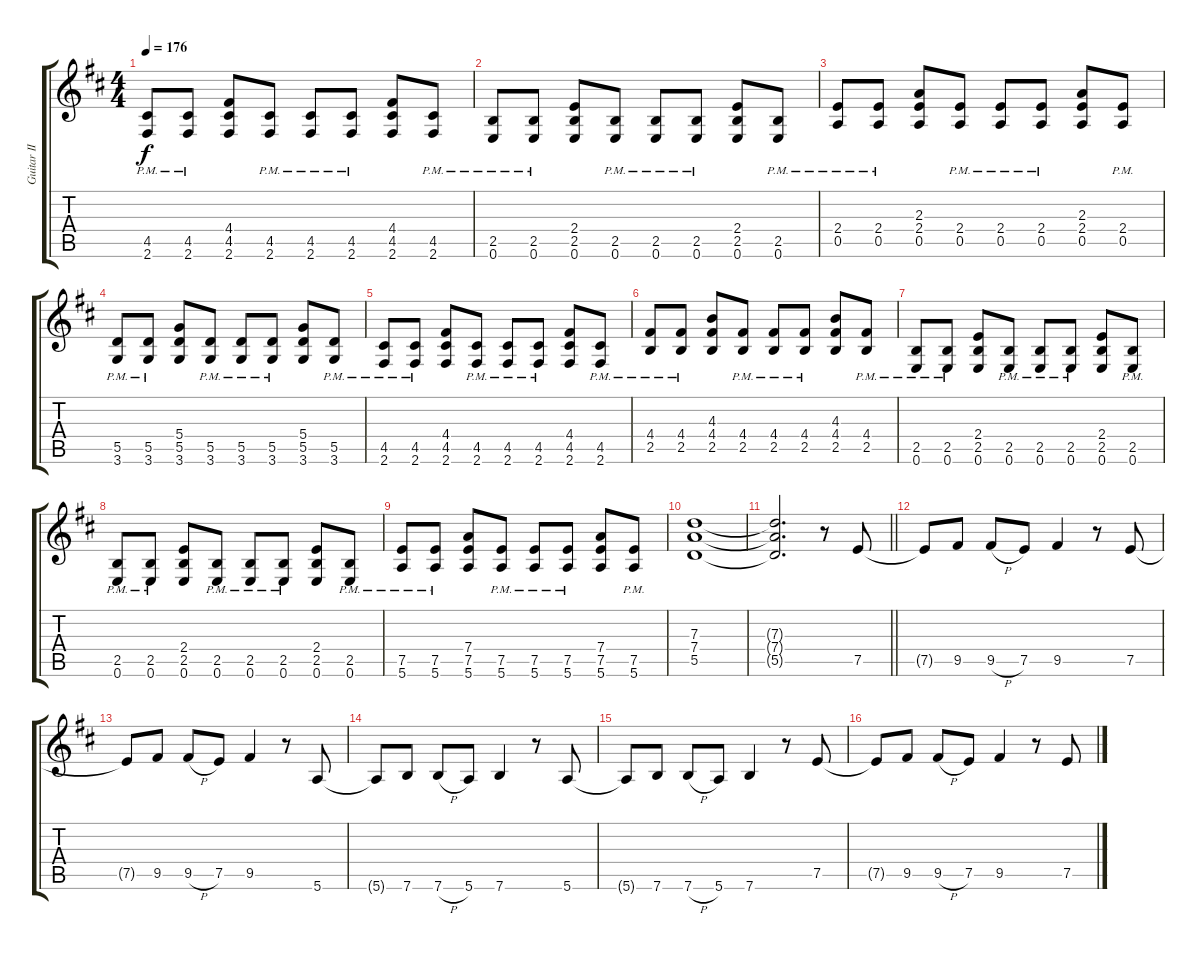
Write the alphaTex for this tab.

\track ("Guitar II" "Guitar II") {instrument distortionguitar}
\staff {score tabs}
\tuning (E4 B3 G3 D3 A2 E2) {hide}
\ts (4 4)
\tempo 176
\clef g2
\ks d
(4.5{pm} 2.6{pm}).8{dy f} (4.5{pm} 2.6{pm}).8 (4.4 4.5 2.6).8 (4.5{pm} 2.6{pm}).8 (4.5{pm} 2.6{pm}).8 (4.5{pm} 2.6{pm}).8 (4.4 4.5 2.6).8 (4.5{pm} 2.6{pm}).8 |
(2.5{pm} 0.6{pm}).8 (2.5{pm} 0.6{pm}).8 (2.4 2.5 0.6).8 (2.5{pm} 0.6{pm}).8 (2.5{pm} 0.6{pm}).8 (2.5{pm} 0.6{pm}).8 (2.4 2.5 0.6).8 (2.5{pm} 0.6).8 |
(2.4{pm} 0.5{pm}).8 (2.4{pm} 0.5{pm}).8 (2.3 2.4 0.5).8 (2.4{pm} 0.5{pm}).8 (2.4{pm} 0.5{pm}).8 (2.4{pm} 0.5{pm}).8 (2.3 2.4 0.5).8 (2.4{pm} 0.5{pm}).8 |
(5.5{pm} 3.6{pm}).8 (5.5{pm} 3.6{pm}).8 (5.4 5.5 3.6).8 (5.5{pm} 3.6{pm}).8 (5.5{pm} 3.6{pm}).8 (5.5{pm} 3.6{pm}).8 (5.4 5.5 3.6).8 (5.5{pm} 3.6{pm}).8 |
(4.5{pm} 2.6{pm}).8 (4.5{pm} 2.6{pm}).8 (4.4 4.5 2.6).8 (4.5{pm} 2.6{pm}).8 (4.5{pm} 2.6{pm}).8 (4.5{pm} 2.6{pm}).8 (4.4 4.5 2.6).8 (4.5{pm} 2.6{pm}).8 |
(4.4{pm} 2.5{pm}).8 (4.4{pm} 2.5{pm}).8 (4.3 4.4 2.5).8 (4.4{pm} 2.5{pm}).8 (4.4{pm} 2.5{pm}).8 (4.4{pm} 2.5{pm}).8 (4.3 4.4 2.5).8 (4.4{pm} 2.5{pm}).8 |
(2.5{pm} 0.6{pm}).8 (2.5{pm} 0.6{pm}).8 (2.4 2.5 0.6).8 (2.5{pm} 0.6{pm}).8 (2.5{pm} 0.6{pm}).8 (2.5{pm} 0.6{pm}).8 (2.4 2.5 0.6).8 (2.5{pm} 0.6{pm}).8 |
(2.5{pm} 0.6{pm}).8 (2.5{pm} 0.6{pm}).8 (2.4 2.5 0.6).8 (2.5{pm} 0.6{pm}).8 (2.5{pm} 0.6{pm}).8 (2.5{pm} 0.6{pm}).8 (2.4 2.5 0.6).8 (2.5{pm} 0.6{pm}).8 |
(7.5{pm} 5.6{pm}).8 (7.5{pm} 5.6{pm}).8 (7.4 7.5 5.6).8 (7.5{pm} 5.6{pm}).8 (7.5{pm} 5.6{pm}).8 (7.5{pm} 5.6{pm}).8 (7.4 7.5 5.6).8 (7.5{pm} 5.6{pm}).8 |
(7.3 7.4 5.5).1 |
\barLineRight lightlight
(7.3{t} 7.4{t} 5.5{t}).2{d} r.8 7.5.8 |
7.5{t}.8 9.5.8 9.5{h}.8 7.5.8 9.5.4 r.8 7.5.8 |
7.5{t}.8 9.5.8 9.5{h}.8 7.5.8 9.5.4 r.8 5.6.8 |
5.6{t}.8 7.6.8 7.6{h}.8 5.6.8 7.6.4 r.8 5.6.8 |
5.6{t}.8 7.6.8 7.6{h}.8 5.6.8 7.6.4 r.8 7.5.8 |
7.5{t}.8 9.5.8 9.5{h}.8 7.5.8 9.5.4 r.8 7.5.8
